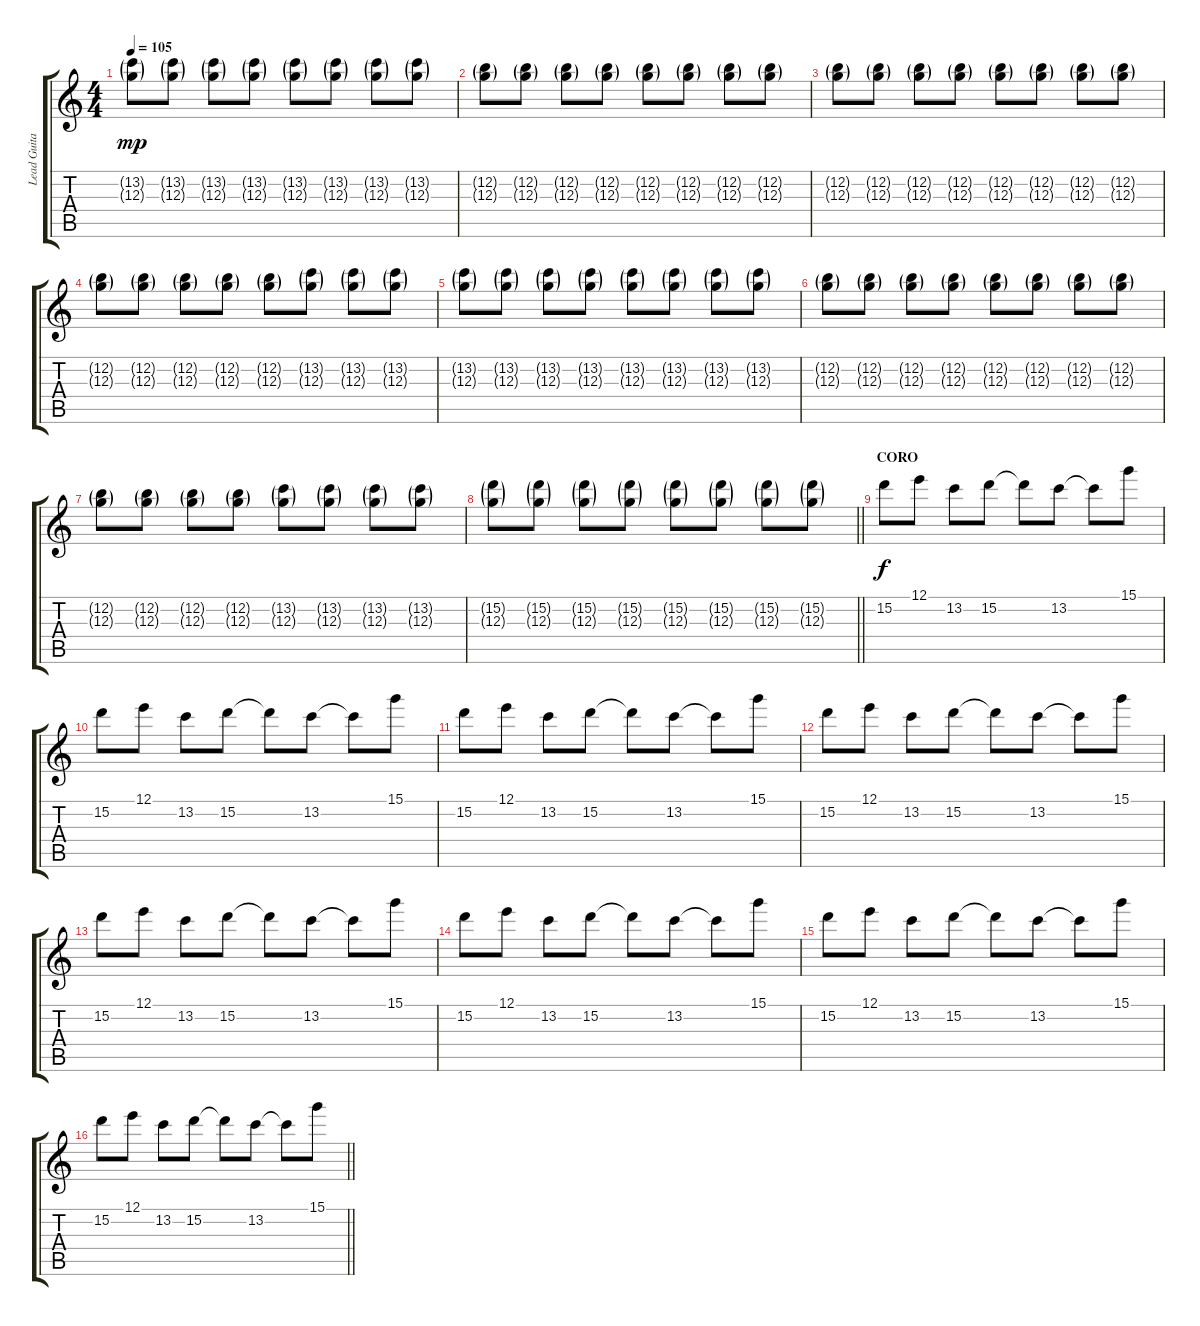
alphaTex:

\track ("Lead Guitar" "Lead Guita") {instrument overdrivenguitar}
\staff {score tabs}
\tuning (E4 B3 G3 D3 A2 E2) {hide}
\ts (4 4)
\tempo 105
\clef g2
\ks c
(13.2{g} 12.3{g}).8{dy mp} (13.2{g} 12.3{g}).8 (13.2{g} 12.3{g}).8 (13.2{g} 12.3{g}).8 (13.2{g} 12.3{g}).8 (13.2{g} 12.3{g}).8 (13.2{g} 12.3{g}).8 (13.2{g} 12.3{g}).8 |
(12.2{g} 12.3{g}).8 (12.2{g} 12.3{g}).8 (12.2{g} 12.3{g}).8 (12.2{g} 12.3{g}).8 (12.2{g} 12.3{g}).8 (12.2{g} 12.3{g}).8 (12.2{g} 12.3{g}).8 (12.2{g} 12.3{g}).8 |
(12.2{g} 12.3{g}).8 (12.2{g} 12.3{g}).8 (12.2{g} 12.3{g}).8 (12.2{g} 12.3{g}).8 (12.2{g} 12.3{g}).8 (12.2{g} 12.3{g}).8 (12.2{g} 12.3{g}).8 (12.2{g} 12.3{g}).8 |
(12.2{g} 12.3{g}).8 (12.2{g} 12.3{g}).8 (12.2{g} 12.3{g}).8 (12.2{g} 12.3{g}).8 (12.2{g} 12.3{g}).8 (13.2{g} 12.3{g}).8 (13.2{g} 12.3{g}).8 (13.2{g} 12.3{g}).8 |
(13.2{g} 12.3{g}).8 (13.2{g} 12.3{g}).8 (13.2{g} 12.3{g}).8 (13.2{g} 12.3{g}).8 (13.2{g} 12.3{g}).8 (13.2{g} 12.3{g}).8 (13.2{g} 12.3{g}).8 (13.2{g} 12.3{g}).8 |
(12.2{g} 12.3{g}).8 (12.2{g} 12.3{g}).8 (12.2{g} 12.3{g}).8 (12.2{g} 12.3{g}).8 (12.2{g} 12.3{g}).8 (12.2{g} 12.3{g}).8 (12.2{g} 12.3{g}).8 (12.2{g} 12.3{g}).8 |
(12.2{g} 12.3{g}).8 (12.2{g} 12.3{g}).8 (12.2{g} 12.3{g}).8 (12.2{g} 12.3{g}).8 (13.2{g} 12.3{g}).8 (13.2{g} 12.3{g}).8 (13.2{g} 12.3{g}).8 (13.2{g} 12.3{g}).8 |
\barLineRight lightlight
(15.2{g} 12.3{g}).8 (15.2{g} 12.3{g}).8 (15.2{g} 12.3{g}).8 (15.2{g} 12.3{g}).8 (15.2{g} 12.3{g}).8 (15.2{g} 12.3{g}).8 (15.2{g} 12.3{g}).8 (15.2{g} 12.3{g}).8 |
\section ("" "CORO")
15.2.8{dy f} 12.1.8 13.2.8 15.2.8 15.2{t}.8 13.2.8 13.2{t}.8 15.1.8 |
15.2.8 12.1.8 13.2.8 15.2.8 15.2{t}.8 13.2.8 13.2{t}.8 15.1.8 |
15.2.8 12.1.8 13.2.8 15.2.8 15.2{t}.8 13.2.8 13.2{t}.8 15.1.8 |
15.2.8 12.1.8 13.2.8 15.2.8 15.2{t}.8 13.2.8 13.2{t}.8 15.1.8 |
15.2.8 12.1.8 13.2.8 15.2.8 15.2{t}.8 13.2.8 13.2{t}.8 15.1.8 |
15.2.8 12.1.8 13.2.8 15.2.8 15.2{t}.8 13.2.8 13.2{t}.8 15.1.8 |
15.2.8 12.1.8 13.2.8 15.2.8 15.2{t}.8 13.2.8 13.2{t}.8 15.1.8 |
\barLineRight lightlight
15.2.8 12.1.8 13.2.8 15.2.8 15.2{t}.8 13.2.8 13.2{t}.8 15.1.8
